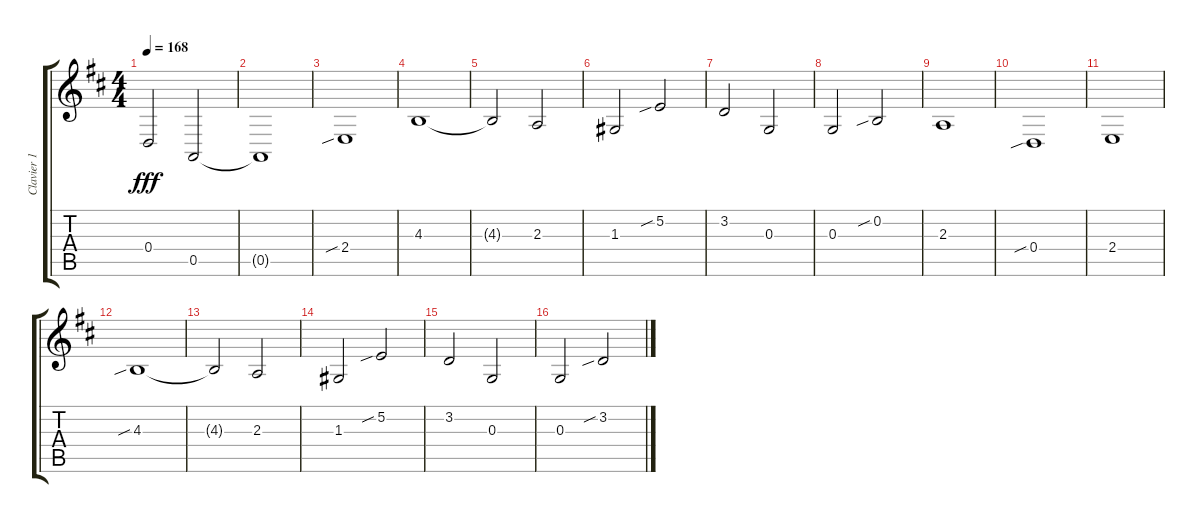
\track ("Clavier 1" "Clavier 1") {instrument fx6goblins}
\staff {score tabs}
\tuning (E4 B3 G3 D3 A2 E2) {hide}
\ts (4 4)
\tempo 168
\clef g2
\ks d
0.4.2{dy fff} 0.5.2 |
0.5{t}.1 |
2.4{sib}.1 |
4.3.1 |
4.3{t}.2 2.3.2 |
1.3.2 5.2{sib}.2 |
3.2.2 0.3.2 |
0.3.2 0.2{sib}.2 |
2.3.1 |
0.4{sib}.1 |
2.4.1 |
4.3{sib}.1 |
4.3{t}.2 2.3.2 |
1.3.2 5.2{sib}.2 |
3.2.2 0.3.2 |
0.3.2 3.2{sib}.2
